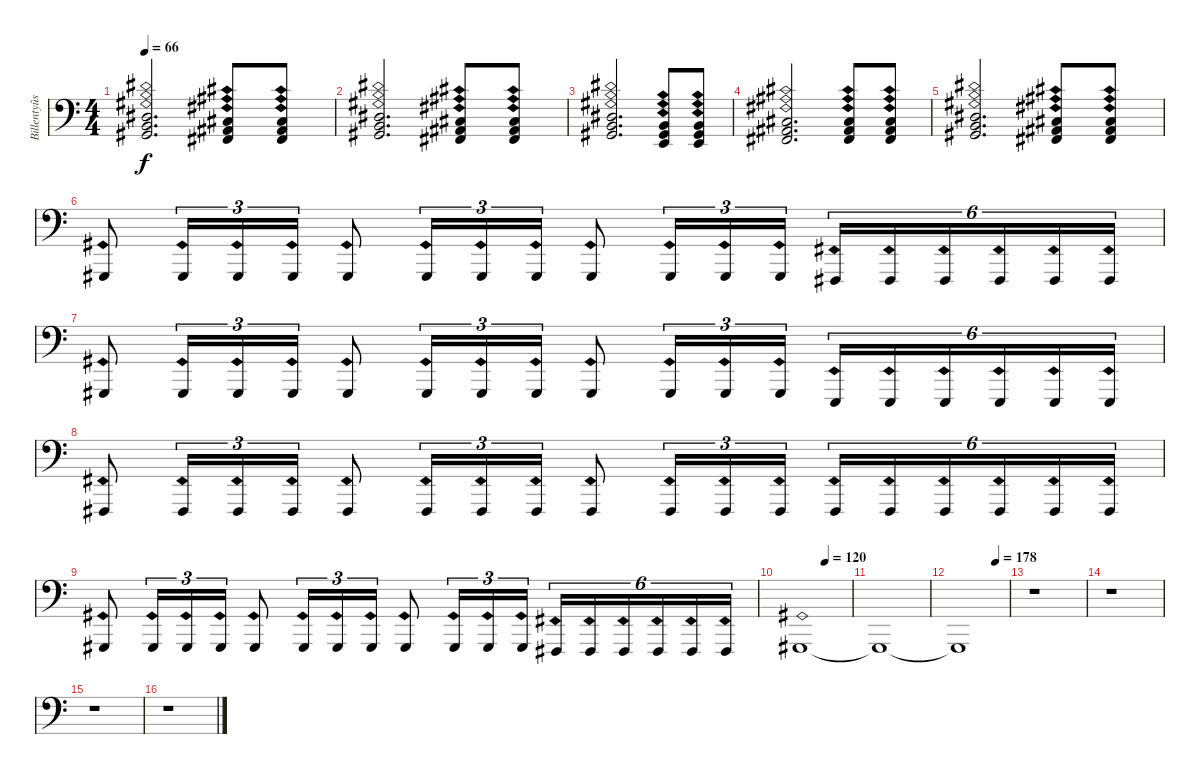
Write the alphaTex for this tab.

\track ("Billentyûs 2 (David Rosenthal)" "Billentyûs") {instrument percussiveorgan}
\staff {score}
\tuning (C3 G2 D2 A1 E1 B0) {hide}
\ts (4 4)
\tempo 66
\clef f4
\ks c
(3.1{ph 12} 4.2{ph 12} 6.3{ph 12}).2{d dy f} (1.1{ph 12} 3.2{ph 12} 4.3{ph 12}).8 (1.1{ph 12} 3.2{ph 12} 4.3{ph 12}).8 |
(3.1{ph 12} 4.2{ph 12} 6.3{ph 12}).2{d} (1.1{ph 12} 3.2{ph 12} 4.3{ph 12}).8 (1.1{ph 12} 3.2{ph 12} 4.3{ph 12}).8 |
(3.1{ph 12} 4.2{ph 12} 6.3{ph 12}).2{d} (4.2{ph 12} 6.3{ph 12} 7.4{ph 12}).8 (4.2{ph 12} 6.3{ph 12} 7.4{ph 12}).8 |
(1.1{ph 12} 3.2{ph 12} 4.3{ph 12}).2{d} (1.1{ph 12} 3.2{ph 12} 4.3{ph 12}).8 (1.1{ph 12} 3.2{ph 12} 4.3{ph 12}).8 |
(3.1{ph 12} 4.2{ph 12} 6.3{ph 12}).2{d} (1.1{ph 12} 3.2{ph 12} 4.3{ph 12}).8 (1.1{ph 12} 3.2{ph 12} 4.3{ph 12}).8 |
4.5{ph 12}.8 4.5{ph 12}.16{tu (3 2)} 4.5{ph 12}.16{tu (3 2)} 4.5{ph 12}.16{tu (3 2)} 4.5{ph 12}.8 4.5{ph 12}.16{tu (3 2)} 4.5{ph 12}.16{tu (3 2)} 4.5{ph 12}.16{tu (3 2)} 4.5{ph 12}.8 4.5{ph 12}.16{tu (3 2)} 4.5{ph 12}.16{tu (3 2)} 4.5{ph 12}.16{tu (3 2)} 2.5{ph 12}.16{tu (6 4)} 2.5{ph 12}.16{tu (6 4)} 2.5{ph 12}.16{tu (6 4)} 2.5{ph 12}.16{tu (6 4)} 2.5{ph 12}.16{tu (6 4)} 2.5{ph 12}.16{tu (6 4)} |
4.5{ph 12}.8 4.5{ph 12}.16{tu (3 2)} 4.5{ph 12}.16{tu (3 2)} 4.5{ph 12}.16{tu (3 2)} 4.5{ph 12}.8 4.5{ph 12}.16{tu (3 2)} 4.5{ph 12}.16{tu (3 2)} 4.5{ph 12}.16{tu (3 2)} 4.5{ph 12}.8 4.5{ph 12}.16{tu (3 2)} 4.5{ph 12}.16{tu (3 2)} 4.5{ph 12}.16{tu (3 2)} 0.5{ph 12}.16{tu (6 4)} 0.5{ph 12}.16{tu (6 4)} 0.5{ph 12}.16{tu (6 4)} 0.5{ph 12}.16{tu (6 4)} 0.5{ph 12}.16{tu (6 4)} 0.5{ph 12}.16{tu (6 4)} |
2.5{ph 12}.8 2.5{ph 12}.16{tu (3 2)} 2.5{ph 12}.16{tu (3 2)} 2.5{ph 12}.16{tu (3 2)} 2.5{ph 12}.8 2.5{ph 12}.16{tu (3 2)} 2.5{ph 12}.16{tu (3 2)} 2.5{ph 12}.16{tu (3 2)} 2.5{ph 12}.8 2.5{ph 12}.16{tu (3 2)} 2.5{ph 12}.16{tu (3 2)} 2.5{ph 12}.16{tu (3 2)} 2.5{ph 12}.16{tu (6 4)} 2.5{ph 12}.16{tu (6 4)} 2.5{ph 12}.16{tu (6 4)} 2.5{ph 12}.16{tu (6 4)} 2.5{ph 12}.16{tu (6 4)} 2.5{ph 12}.16{tu (6 4)} |
4.5{ph 12}.8 4.5{ph 12}.16{tu (3 2)} 4.5{ph 12}.16{tu (3 2)} 4.5{ph 12}.16{tu (3 2)} 4.5{ph 12}.8 4.5{ph 12}.16{tu (3 2)} 4.5{ph 12}.16{tu (3 2)} 4.5{ph 12}.16{tu (3 2)} 4.5{ph 12}.8 4.5{ph 12}.16{tu (3 2)} 4.5{ph 12}.16{tu (3 2)} 4.5{ph 12}.16{tu (3 2)} 2.5{ph 12}.16{tu (6 4)} 2.5{ph 12}.16{tu (6 4)} 2.5{ph 12}.16{tu (6 4)} 2.5{ph 12}.16{tu (6 4)} 2.5{ph 12}.16{tu (6 4)} 2.5{ph 12}.16{tu (6 4)} |
\tempo (120 0.49895833333333334)
4.5{ph 12}.1 |
4.5{t}.1 |
\tempo (178 0.75)
4.5{t}.1 |
r.1 |
r.1 |
r.1 |
r.1
